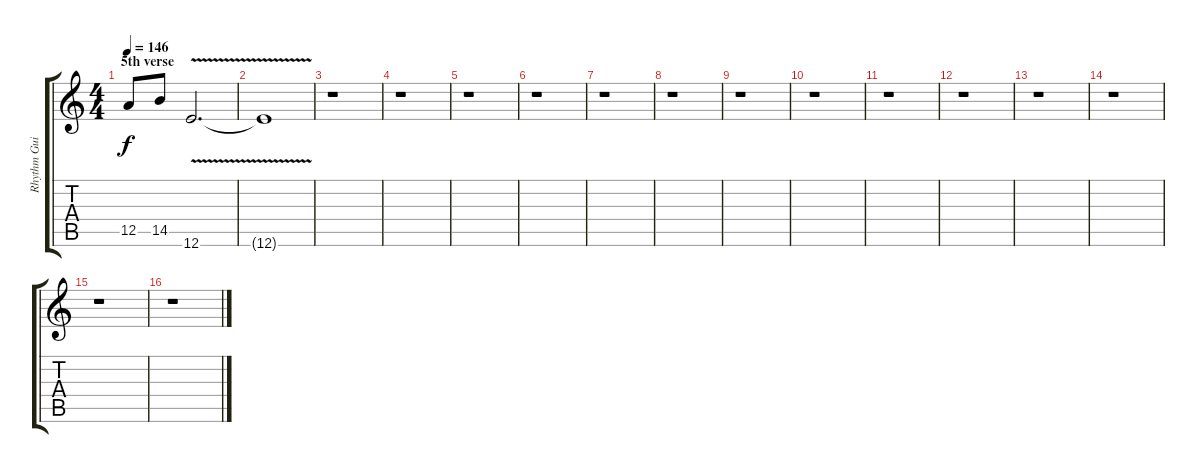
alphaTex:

\track ("Rhythm Guitar" "Rhythm Gui") {instrument distortionguitar}
\staff {score tabs}
\tuning (E4 B3 G3 D3 A2 E2) {hide}
\ts (4 4)
\section ("" "5th verse")
\tempo 146
\clef g2
\ks c
12.5.8{dy f} 14.5.8 12.6{v}.2{d} |
12.6{t}.1 |
r.1 |
r.1 |
r.1 |
r.1 |
r.1 |
r.1 |
r.1 |
r.1 |
r.1 |
r.1 |
r.1 |
r.1 |
r.1 |
r.1
